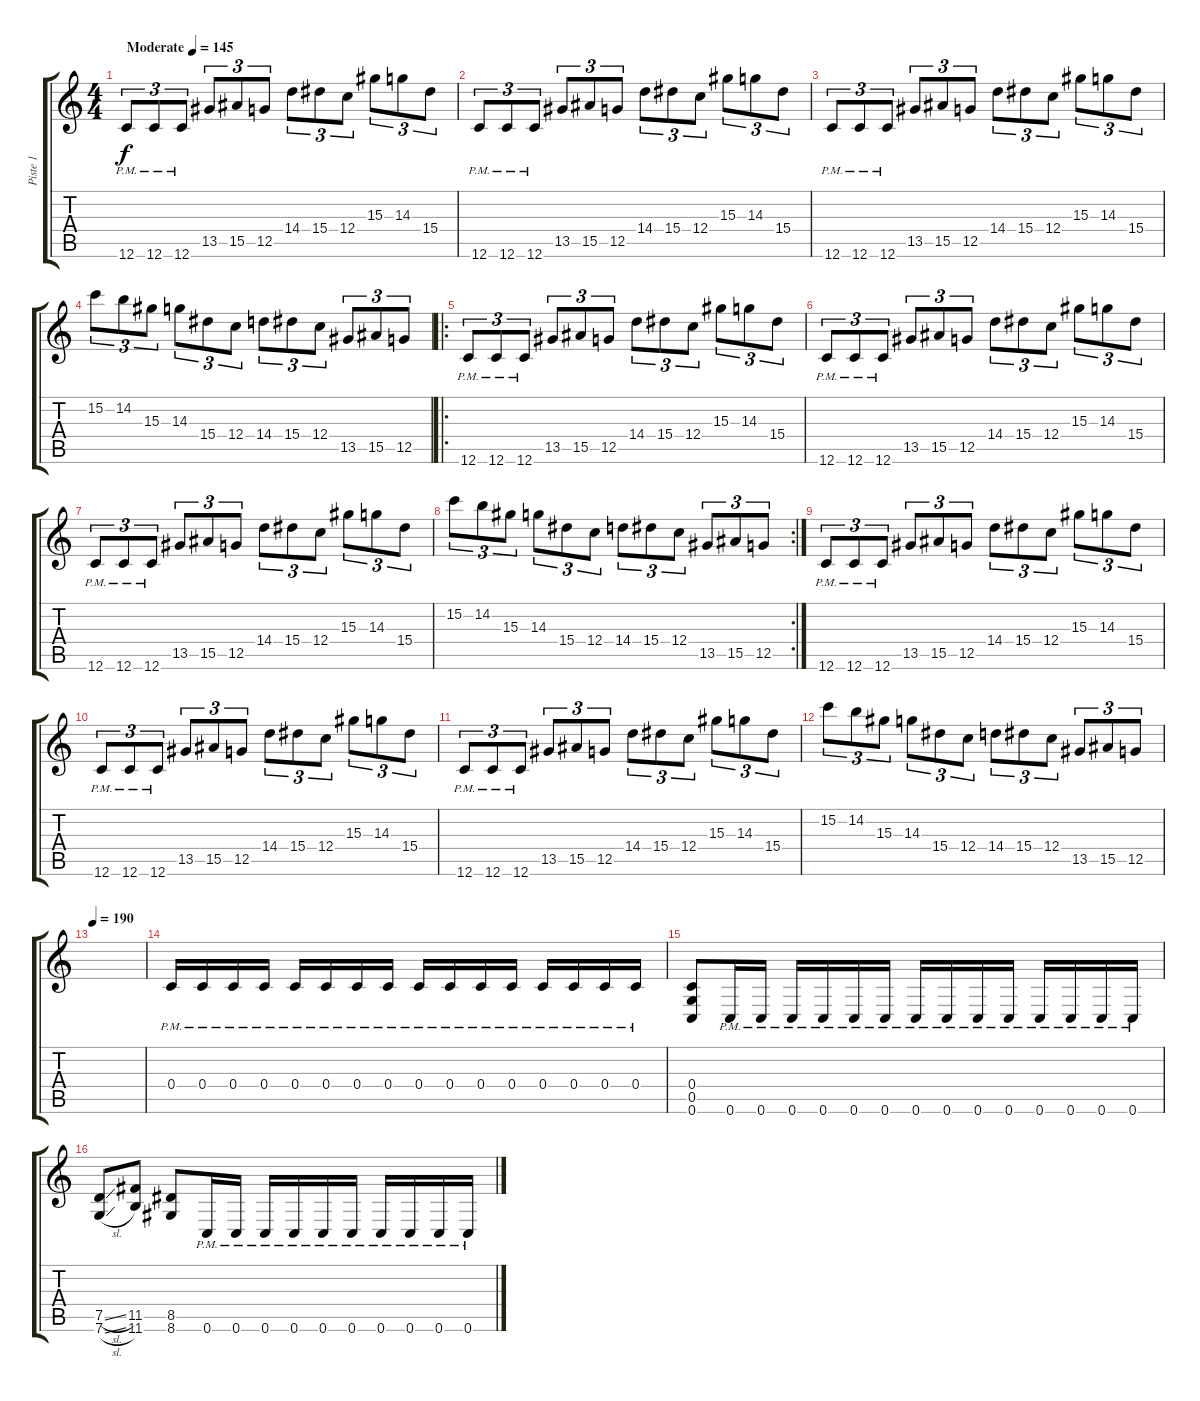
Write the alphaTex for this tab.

\track ("Piste 1" "Piste 1") {instrument distortionguitar}
\staff {score tabs}
\tuning (D4 A3 F3 C3 G2 C2) {hide}
\ts (4 4)
\tempo (145 "Moderate")
\clef g2
\ks c
12.6{pm}.8{tu (3 2) dy f instrument distortionguitar} 12.6{pm}.8{tu (3 2)} 12.6{pm}.8{tu (3 2)} 13.5.8{tu (3 2)} 15.5.8{tu (3 2)} 12.5.8{tu (3 2)} 14.4.8{tu (3 2)} 15.4.8{tu (3 2)} 12.4.8{tu (3 2)} 15.3.8{tu (3 2)} 14.3.8{tu (3 2)} 15.4.8{tu (3 2)} |
12.6{pm}.8{tu (3 2)} 12.6{pm}.8{tu (3 2)} 12.6{pm}.8{tu (3 2)} 13.5.8{tu (3 2)} 15.5.8{tu (3 2)} 12.5.8{tu (3 2)} 14.4.8{tu (3 2)} 15.4.8{tu (3 2)} 12.4.8{tu (3 2)} 15.3.8{tu (3 2)} 14.3.8{tu (3 2)} 15.4.8{tu (3 2)} |
12.6{pm}.8{tu (3 2)} 12.6{pm}.8{tu (3 2)} 12.6{pm}.8{tu (3 2)} 13.5.8{tu (3 2)} 15.5.8{tu (3 2)} 12.5.8{tu (3 2)} 14.4.8{tu (3 2)} 15.4.8{tu (3 2)} 12.4.8{tu (3 2)} 15.3.8{tu (3 2)} 14.3.8{tu (3 2)} 15.4.8{tu (3 2)} |
15.2.8{tu (3 2)} 14.2.8{tu (3 2)} 15.3.8{tu (3 2)} 14.3.8{tu (3 2)} 15.4.8{tu (3 2)} 12.4.8{tu (3 2)} 14.4.8{tu (3 2)} 15.4.8{tu (3 2)} 12.4.8{tu (3 2)} 13.5.8{tu (3 2)} 15.5.8{tu (3 2)} 12.5.8{tu (3 2)} |
\ro
12.6{pm}.8{tu (3 2)} 12.6{pm}.8{tu (3 2)} 12.6{pm}.8{tu (3 2)} 13.5.8{tu (3 2)} 15.5.8{tu (3 2)} 12.5.8{tu (3 2)} 14.4.8{tu (3 2)} 15.4.8{tu (3 2)} 12.4.8{tu (3 2)} 15.3.8{tu (3 2)} 14.3.8{tu (3 2)} 15.4.8{tu (3 2)} |
12.6{pm}.8{tu (3 2)} 12.6{pm}.8{tu (3 2)} 12.6{pm}.8{tu (3 2)} 13.5.8{tu (3 2)} 15.5.8{tu (3 2)} 12.5.8{tu (3 2)} 14.4.8{tu (3 2)} 15.4.8{tu (3 2)} 12.4.8{tu (3 2)} 15.3.8{tu (3 2)} 14.3.8{tu (3 2)} 15.4.8{tu (3 2)} |
12.6{pm}.8{tu (3 2)} 12.6{pm}.8{tu (3 2)} 12.6{pm}.8{tu (3 2)} 13.5.8{tu (3 2)} 15.5.8{tu (3 2)} 12.5.8{tu (3 2)} 14.4.8{tu (3 2)} 15.4.8{tu (3 2)} 12.4.8{tu (3 2)} 15.3.8{tu (3 2)} 14.3.8{tu (3 2)} 15.4.8{tu (3 2)} |
\rc 2
15.2.8{tu (3 2)} 14.2.8{tu (3 2)} 15.3.8{tu (3 2)} 14.3.8{tu (3 2)} 15.4.8{tu (3 2)} 12.4.8{tu (3 2)} 14.4.8{tu (3 2)} 15.4.8{tu (3 2)} 12.4.8{tu (3 2)} 13.5.8{tu (3 2)} 15.5.8{tu (3 2)} 12.5.8{tu (3 2)} |
12.6{pm}.8{tu (3 2)} 12.6{pm}.8{tu (3 2)} 12.6{pm}.8{tu (3 2)} 13.5.8{tu (3 2)} 15.5.8{tu (3 2)} 12.5.8{tu (3 2)} 14.4.8{tu (3 2)} 15.4.8{tu (3 2)} 12.4.8{tu (3 2)} 15.3.8{tu (3 2)} 14.3.8{tu (3 2)} 15.4.8{tu (3 2)} |
12.6{pm}.8{tu (3 2)} 12.6{pm}.8{tu (3 2)} 12.6{pm}.8{tu (3 2)} 13.5.8{tu (3 2)} 15.5.8{tu (3 2)} 12.5.8{tu (3 2)} 14.4.8{tu (3 2)} 15.4.8{tu (3 2)} 12.4.8{tu (3 2)} 15.3.8{tu (3 2)} 14.3.8{tu (3 2)} 15.4.8{tu (3 2)} |
12.6{pm}.8{tu (3 2)} 12.6{pm}.8{tu (3 2)} 12.6{pm}.8{tu (3 2)} 13.5.8{tu (3 2)} 15.5.8{tu (3 2)} 12.5.8{tu (3 2)} 14.4.8{tu (3 2)} 15.4.8{tu (3 2)} 12.4.8{tu (3 2)} 15.3.8{tu (3 2)} 14.3.8{tu (3 2)} 15.4.8{tu (3 2)} |
15.2.8{tu (3 2)} 14.2.8{tu (3 2)} 15.3.8{tu (3 2)} 14.3.8{tu (3 2)} 15.4.8{tu (3 2)} 12.4.8{tu (3 2)} 14.4.8{tu (3 2)} 15.4.8{tu (3 2)} 12.4.8{tu (3 2)} 13.5.8{tu (3 2)} 15.5.8{tu (3 2)} 12.5.8{tu (3 2)} |
\tempo 190
|
0.4{pm}.16 0.4{pm}.16 0.4{pm}.16 0.4{pm}.16 0.4{pm}.16 0.4{pm}.16 0.4{pm}.16 0.4{pm}.16 0.4{pm}.16 0.4{pm}.16 0.4{pm}.16 0.4{pm}.16 0.4{pm}.16 0.4{pm}.16 0.4{pm}.16 0.4{pm}.16 |
(0.4 0.5 0.6).8 0.6{pm}.16 0.6{pm}.16 0.6{pm}.16 0.6{pm}.16 0.6{pm}.16 0.6{pm}.16 0.6{pm}.16 0.6{pm}.16 0.6{pm}.16 0.6{pm}.16 0.6{pm}.16 0.6{pm}.16 0.6{pm}.16 0.6{pm}.16 |
(7.5{sl} 7.6{sl}).8 (11.5 11.6).8 (8.5 8.6).8 0.6{pm}.16 0.6{pm}.16 0.6{pm}.16 0.6{pm}.16 0.6{pm}.16 0.6{pm}.16 0.6{pm}.16 0.6{pm}.16 0.6{pm}.16 0.6{pm}.16
